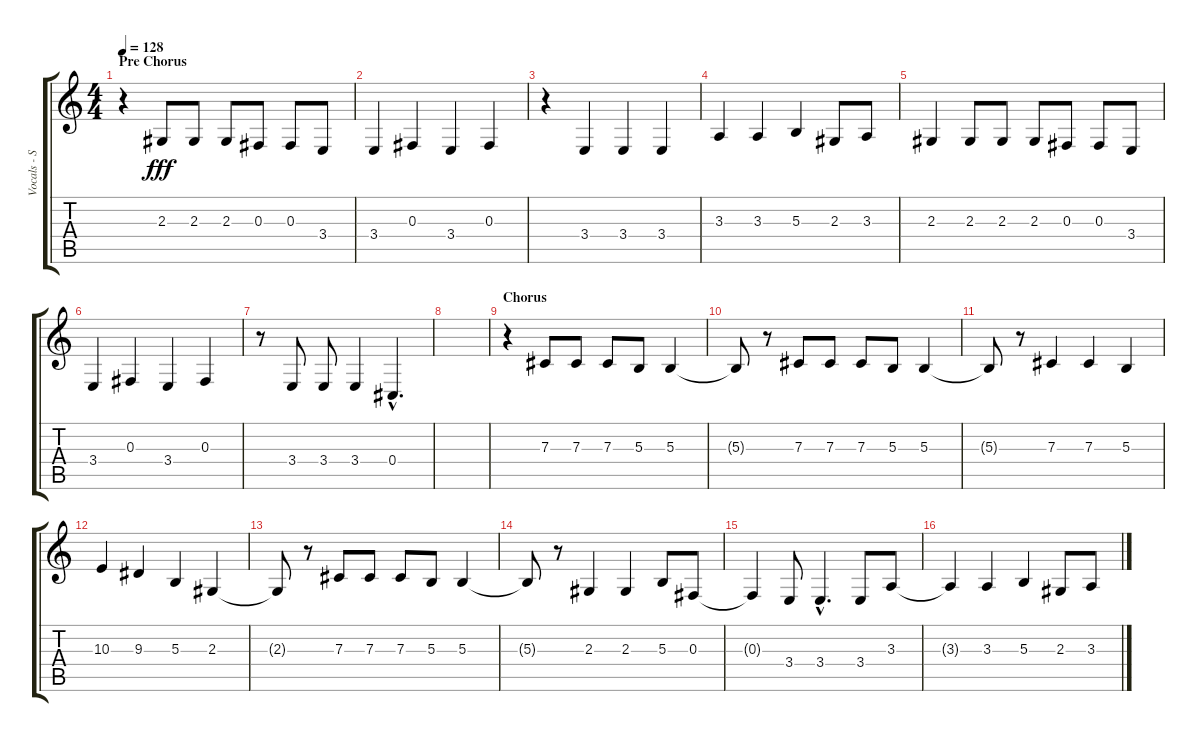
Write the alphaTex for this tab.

\track ("Vocals - Shaun Morgan" "Vocals - S") {instrument oboe}
\staff {score tabs}
\tuning (Eb4 Bb3 Gb3 Db3 Ab2 Eb2) {hide}
\ts (4 4)
\section ("" "Pre Chorus")
\tempo 128
\clef g2
\ks c
r.4{dy fff} 2.3.8 2.3.8 2.3.8 0.3.8 0.3.8 3.4.8 |
3.4.4 0.3.4 3.4.4 0.3.4 |
r.4 3.4.4 3.4.4 3.4.4 |
3.3.4 3.3.4 5.3.4 2.3.8 3.3.8 |
2.3.4 2.3.8 2.3.8 2.3.8 0.3.8 0.3.8 3.4.8 |
3.4.4 0.3.4 3.4.4 0.3.4 |
r.8 3.4.8 3.4.8 3.4.4 0.4{hac}.4{d} |
|
\section ("" "Chorus")
r.4 7.3.8 7.3.8 7.3.8 5.3.8 5.3.4 |
5.3{t}.8 r.8 7.3.8 7.3.8 7.3.8 5.3.8 5.3.4 |
5.3{t}.8 r.8 7.3.4 7.3.4 5.3.4 |
10.3.4 9.3.4 5.3.4 2.3.4 |
2.3{t}.8 r.8 7.3.8 7.3.8 7.3.8 5.3.8 5.3.4 |
5.3{t}.8 r.8 2.3.4 2.3.4 5.3.8 0.3.8 |
0.3{t}.4 3.4.8 3.4{hac}.4{d} 3.4.8 3.3.8 |
3.3{t}.4 3.3.4 5.3.4 2.3.8 3.3.8
